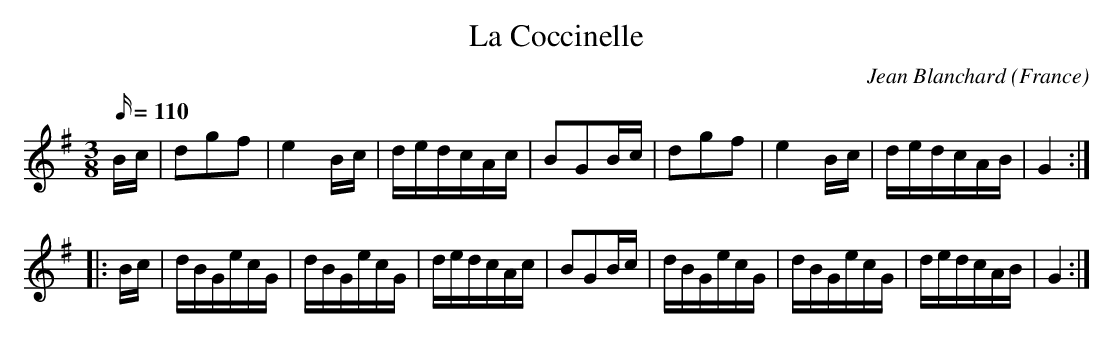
X:1
T:La Coccinelle
C:Jean Blanchard
L:1/16
M:3/8
O:France
Q:110
K:G major
Bc|d2g2f2|e4Bc|dedcAc|B2G2Bc|d2g2f2|e4Bc|dedcAB|G4:|
|:Bc|dBGecG|dBGecG|dedcAc|B2G2Bc|dBGecG|dBGecG|dedcAB|G4:|
